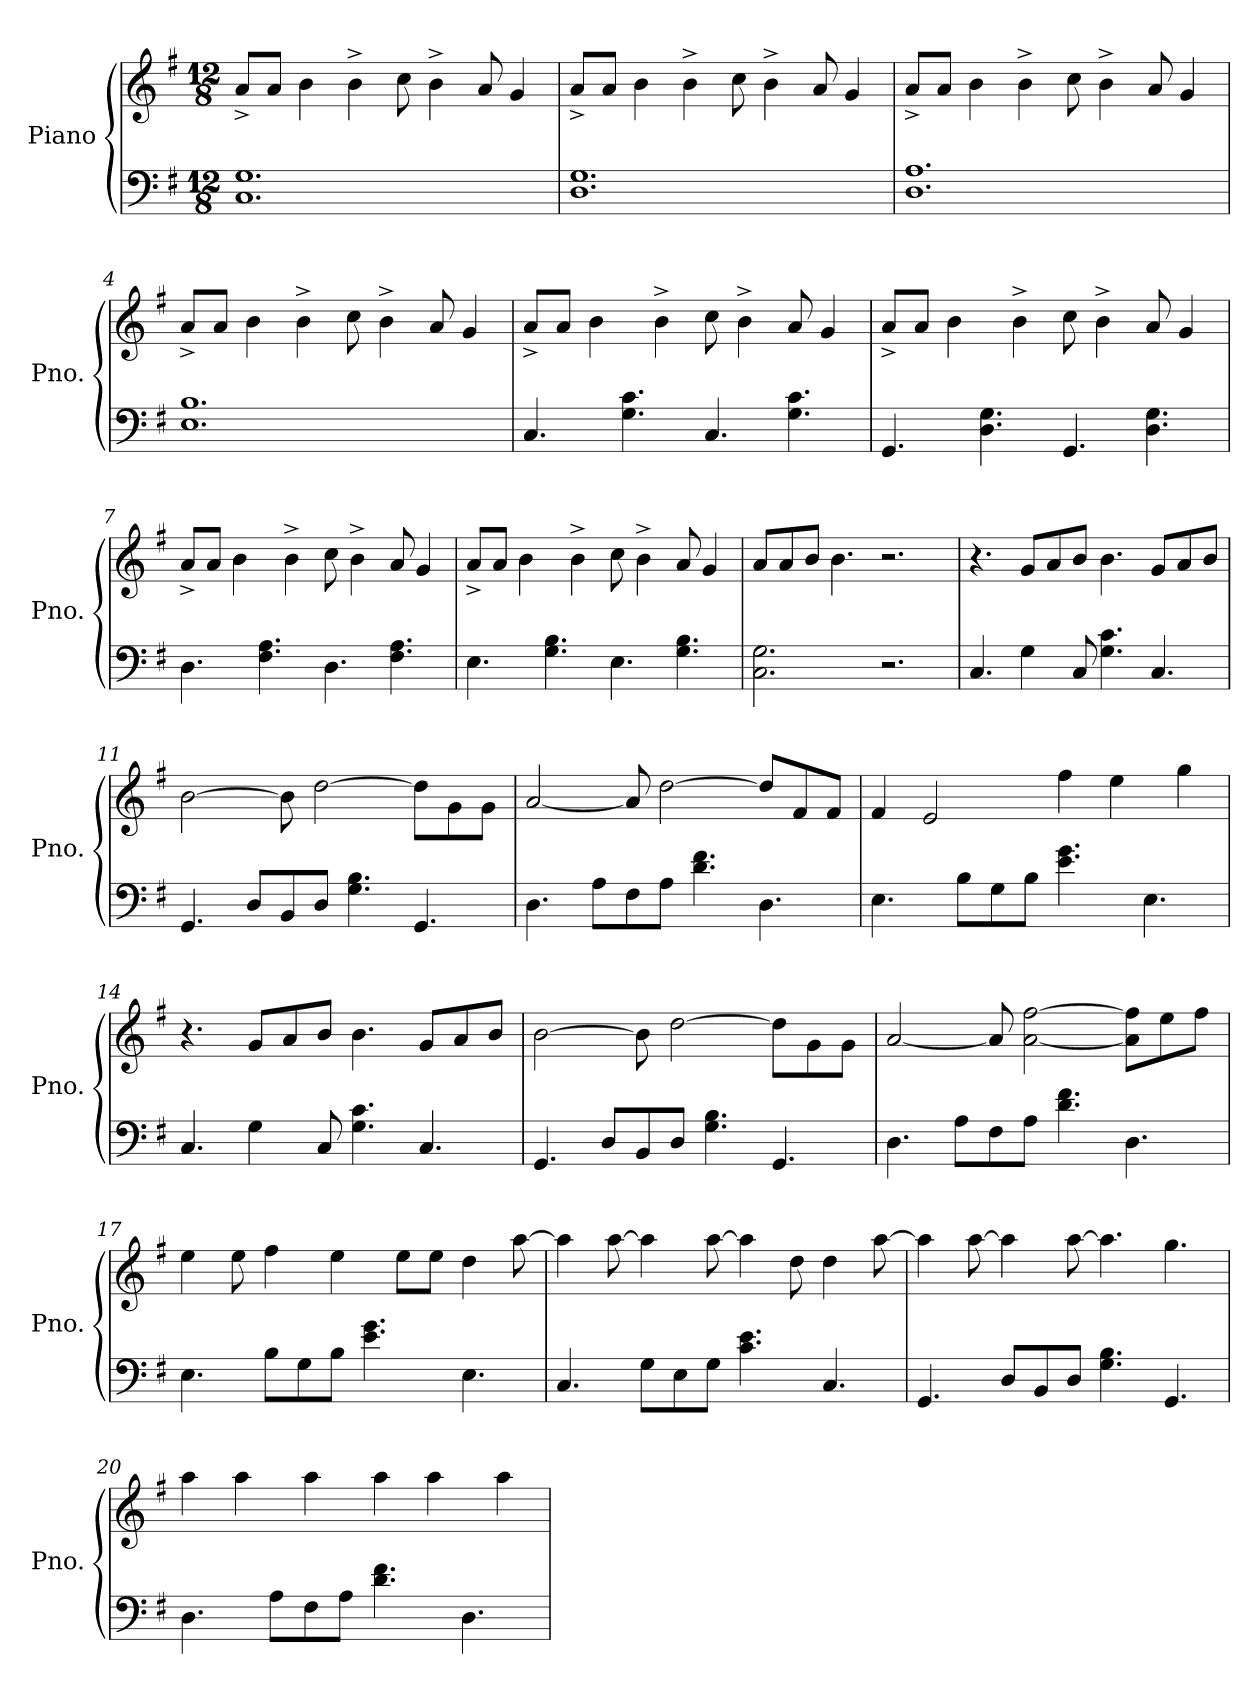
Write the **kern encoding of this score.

**kern	**kern
*part1	*part1
*staff2	*staff1
*I"Piano	*
*I'Pno.	*
*clefF4	*clefG2
*k[f#]	*k[f#]
*M12/8	*M12/8
*MM180	*MM180
=1	=1
1.C 1.G	8a^/L
.	8a/J
.	4b\
.	4b^\
.	8cc\
.	4b^\
.	8a/
.	4g/
=2	=2
1.D 1.G	8a^/L
.	8a/J
.	4b\
.	4b^\
.	8cc\
.	4b^\
.	8a/
.	4g/
=3	=3
1.D 1.A	8a^/L
.	8a/J
.	4b\
.	4b^\
.	8cc\
.	4b^\
.	8a/
.	4g/
=4	=4
1.E 1.B	8a^/L
.	8a/J
.	4b\
.	4b^\
.	8cc\
.	4b^\
.	8a/
.	4g/
!!LO:LB:g=z
=5	=5
4.C/	8a^/L
.	8a/J
.	4b\
4.G\ 4.c\	.
.	4b^\
4.C/	8cc\
.	4b^\
4.G\ 4.c\	8a/
.	4g/
=6	=6
4.GG/	8a^/L
.	8a/J
.	4b\
4.D\ 4.G\	.
.	4b^\
4.GG/	8cc\
.	4b^\
4.D\ 4.G\	8a/
.	4g/
=7	=7
4.D\	8a^/L
.	8a/J
.	4b\
4.F#\ 4.A\	.
.	4b^\
4.D\	8cc\
.	4b^\
4.F#\ 4.A\	8a/
.	4g/
=8	=8
4.E\	8a^/L
.	8a/J
.	4b\
4.G\ 4.B\	.
.	4b^\
4.E\	8cc\
.	4b^\
4.G\ 4.B\	8a/
.	4g/
=9	=9
2.C\ 2.G\	8a/L
.	8a/
.	8b/J
.	4.b\
2.r	2.r
!!LO:LB:g=z
=10	=10
4.C/	4.r
4G\	8g/L
.	8a/
8C/	8b/J
4.G\ 4.c\	4.b\
4.C/	8g/L
.	8a/
.	8b/J
=11	=11
4.GG/	[2b\
8D/L	.
8BB/	8b\]
8D/J	[2dd\
4.G\ 4.B\	.
4.GG/	8dd\L]
.	8g\
.	8g\J
=12	=12
4.D\	[2a/
8A\L	.
8F#\	8a/]
8A\J	[2dd\
4.d\ 4.f#\	.
4.D\	8dd/L]
.	8f#/
.	8f#/J
=13	=13
4.E\	4f#/
.	2e/
8B\L	.
8G\	.
8B\J	.
4.e\ 4.g\	4ff#\
.	4ee\
4.E\	.
.	4gg\
!!LO:LB:g=z
=14	=14
4.C/	4.r
4G\	8g/L
.	8a/
8C/	8b/J
4.G\ 4.c\	4.b\
4.C/	8g/L
.	8a/
.	8b/J
=15	=15
4.GG/	[2b\
8D/L	.
8BB/	8b\]
8D/J	[2dd\
4.G\ 4.B\	.
4.GG/	8dd\L]
.	8g\
.	8g\J
=16	=16
4.D\	[2a/
8A\L	.
8F#\	8a/]
8A\J	[2a\ [2ff#\
4.d\ 4.f#\	.
4.D\	8a\] 8ff#\]L
.	8ee\
.	8ff#\J
=17	=17
4.E\	4ee\
.	8ee\
8B\L	4ff#\
8G\	.
8B\J	4ee\
4.e\ 4.g\	.
.	8ee\L
.	8ee\J
4.E\	4dd\
.	[8aa\
!!LO:LB:g=z
=18	=18
4.C/	4aa\]
.	[8aa\
8G\L	4aa\]
8E\	.
8G\J	[8aa\
4.c\ 4.e\	4aa\]
.	8dd\
4.C/	4dd\
.	[8aa\
=19	=19
4.GG/	4aa\]
.	[8aa\
8D/L	4aa\]
8BB/	.
8D/J	[8aa\
4.G\ 4.B\	4.aa\]
4.GG/	4.gg\
=20	=20
4.D\	4aa\
.	4aa\
8A\L	.
8F#\	4aa\
8A\J	.
4.d\ 4.f#\	4aa\
.	4aa\
4.D\	.
.	4aa\
=	=
*-	*-
